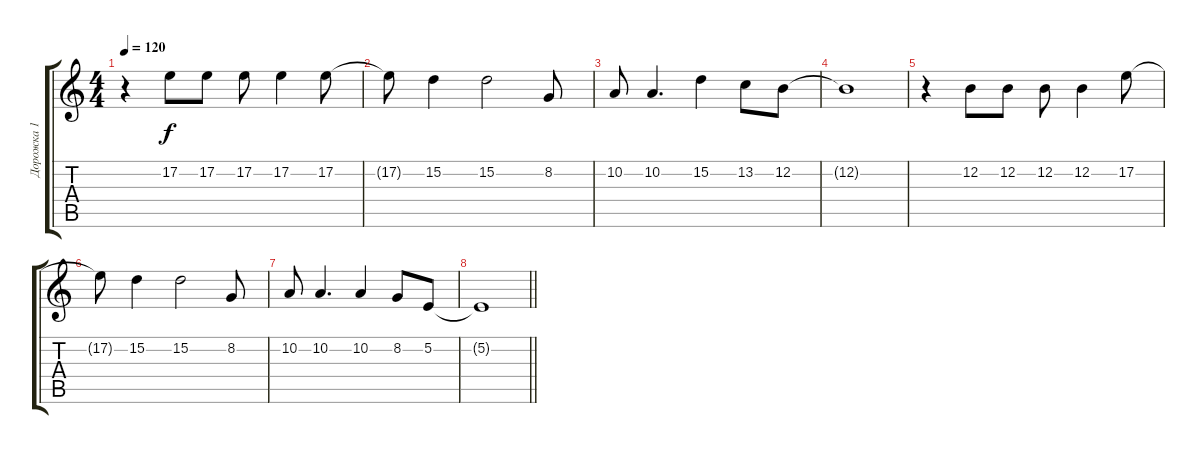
\track ("Дорожка 1" "Дорожка 1") {instrument lead1square}
\staff {score tabs}
\tuning (E4 B3 G3 D3 A2 E2) {hide}
\ts (4 4)
\tempo 120
\clef g2
\ks c
r.4{dy f} 17.2.8 17.2.8 17.2.8 17.2.4 17.2.8 |
17.2{t}.8 15.2.4 15.2.2 8.2.8 |
10.2.8 10.2.4{d} 15.2.4 13.2.8 12.2.8 |
12.2{t}.1 |
r.4 12.2.8 12.2.8 12.2.8 12.2.4 17.2.8 |
17.2{t}.8 15.2.4 15.2.2 8.2.8 |
10.2.8 10.2.4{d} 10.2.4 8.2.8 5.2.8 |
\barLineRight lightlight
5.2{t}.1
